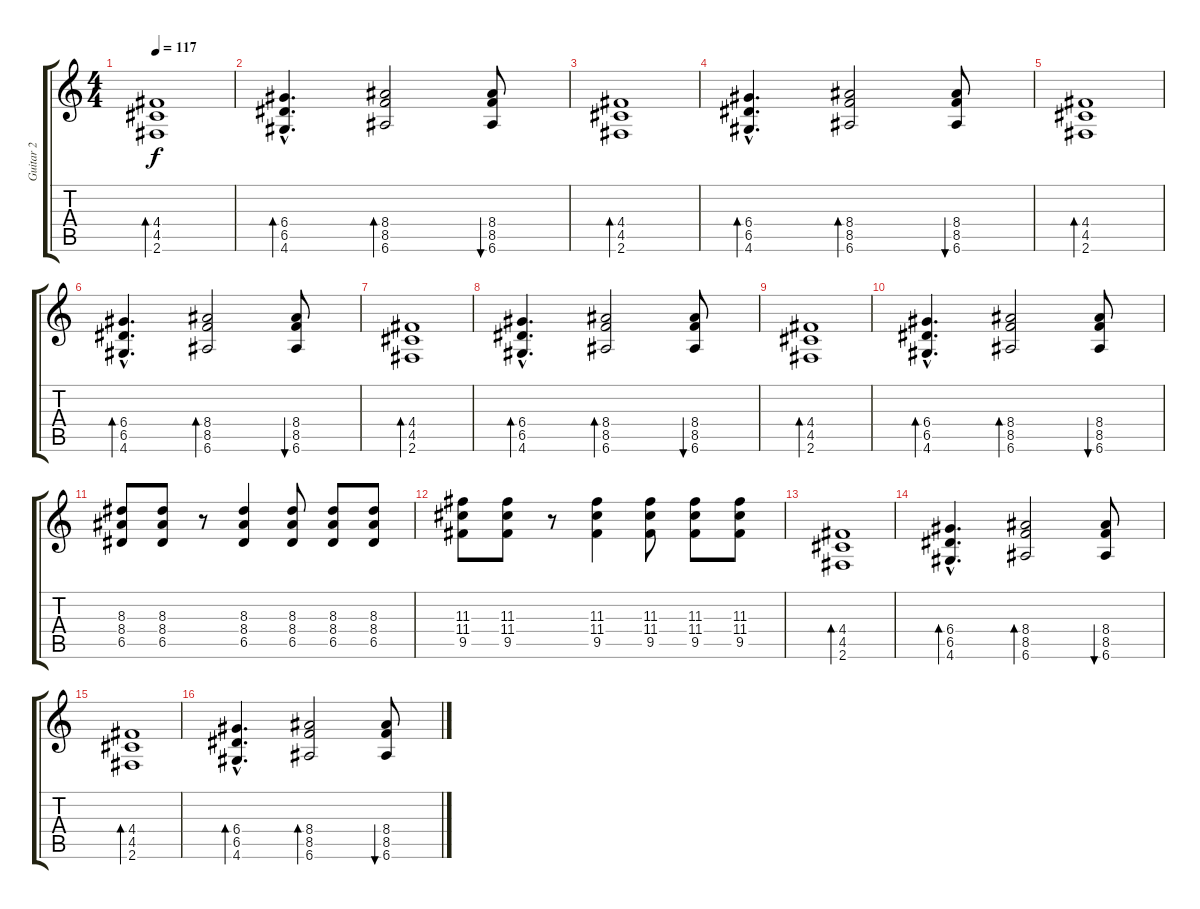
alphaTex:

\track ("Guitar 2" "Guitar 2") {instrument electricguitarclean}
\staff {score tabs}
\tuning (E4 B3 G3 D3 A2 E2) {hide}
\ts (4 4)
\tempo 117
\clef g2
\ks c
(4.4 4.5 2.6).1{bd 60 dy f instrument electricguitarclean} |
(6.4{hac} 6.5{hac} 4.6{hac}).4{d bd 60} (8.4 8.5 6.6).2{bd 60} (8.4 8.5 6.6).8{bu 60} |
(4.4 4.5 2.6).1{bd 60} |
(6.4{hac} 6.5{hac} 4.6{hac}).4{d bd 60} (8.4 8.5 6.6).2{bd 60} (8.4 8.5 6.6).8{bu 60} |
(4.4 4.5 2.6).1{bd 60} |
(6.4{hac} 6.5{hac} 4.6{hac}).4{d bd 60} (8.4 8.5 6.6).2{bd 60} (8.4 8.5 6.6).8{bu 60} |
(4.4 4.5 2.6).1{bd 60} |
(6.4{hac} 6.5{hac} 4.6{hac}).4{d bd 60} (8.4 8.5 6.6).2{bd 60} (8.4 8.5 6.6).8{bu 60} |
(4.4 4.5 2.6).1{bd 60} |
(6.4{hac} 6.5{hac} 4.6{hac}).4{d bd 60} (8.4 8.5 6.6).2{bd 60} (8.4 8.5 6.6).8{bu 60} |
(8.3 8.4 6.5).8 (8.3 8.4 6.5).8 r.8 (8.3 8.4 6.5).4 (8.3 8.4 6.5).8 (8.3 8.4 6.5).8 (8.3 8.4 6.5).8 |
(11.3 11.4 9.5).8 (11.3 11.4 9.5).8 r.8 (11.3 11.4 9.5).4 (11.3 11.4 9.5).8 (11.3 11.4 9.5).8 (11.3 11.4 9.5).8 |
(4.4 4.5 2.6).1{bd 60} |
(6.4{hac} 6.5{hac} 4.6{hac}).4{d bd 60} (8.4 8.5 6.6).2{bd 60} (8.4 8.5 6.6).8{bu 60} |
(4.4 4.5 2.6).1{bd 60} |
(6.4{hac} 6.5{hac} 4.6{hac}).4{d bd 60} (8.4 8.5 6.6).2{bd 60} (8.4 8.5 6.6).8{bu 60}
